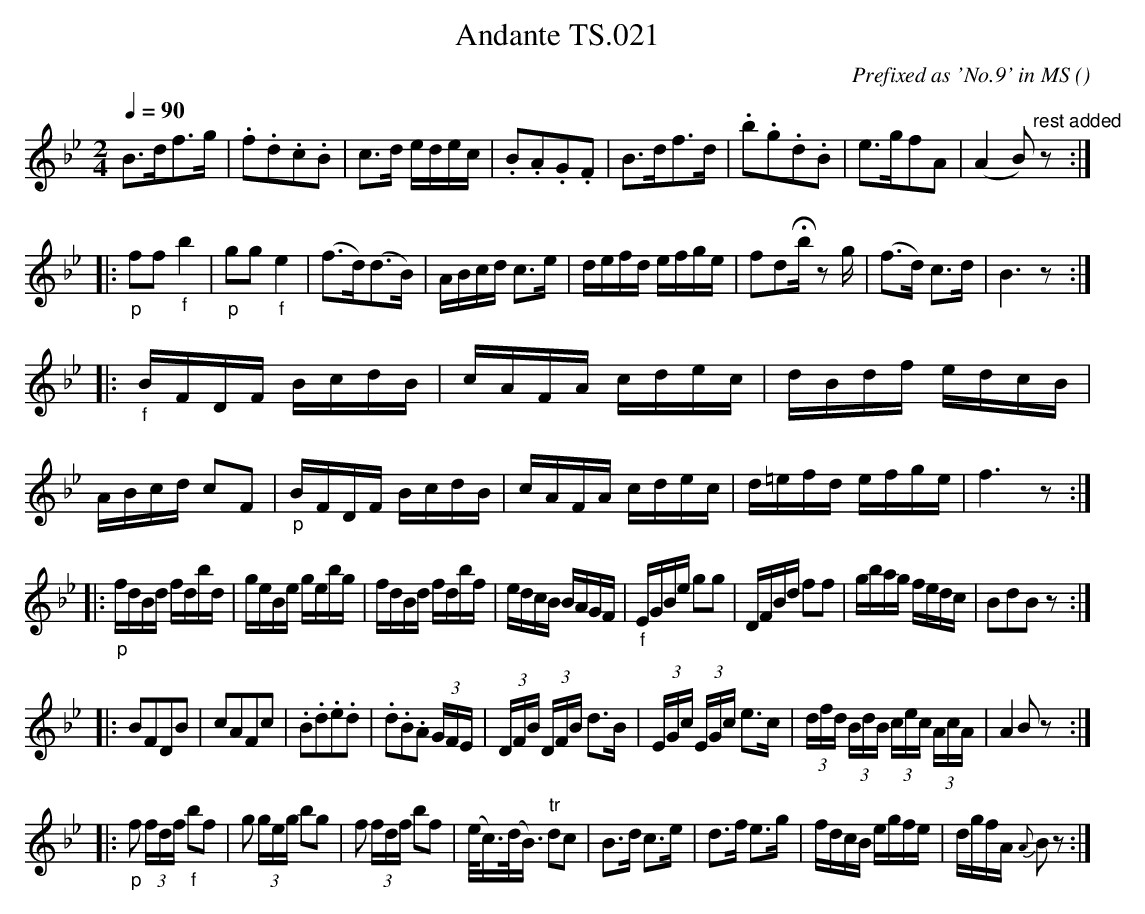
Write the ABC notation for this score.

X:1
T:Andante TS.021
M:2/4
L:1/8
Q:1/4=90
C:Prefixed as 'No.9' in MS
O:
K:Bb
B>df>g|.f.d.c.B|c>d e/d/e/c/|.B.A.G.F|B>df>d|.b.g.d.B|e>gfA|(A2B)"rest added"z:|
|:"_p"ff"_f"b2|"_p"gg"_f"e2|(f>d)(d>B)|A/B/c/d/ c>e|d/e/f/d/ e/f/g/e/|fdHb/ zg/|(f>d) c>d|B3z:|
|:"_f"B/F/D/F/ B/c/d/B/|c/A/F/A/ c/d/e/c/|d/B/d/f/ e/d/c/B/|A/B/c/d/ cF|"_p"B/F/D/F/ B/c/d/B/|c/A/F/A/ c/d/e/c/|d/=e/f/d/ e/f/g/e/|f3z:|
L:1/16
|:"_p"fdBd fdbd|geBe gebg|fdBd fdbf|edcB BAGF|"_f"EGBe g2g2|DFBd f2f2|gbag fedc|B2d2B2z2:|
|:B2F2D2B2|c2A2F2c2|.B2.d2.e2.d2|.d2.B2.A2 (3GFE|(3DFB (3DFB d2>B2|(3EGc (3EGc e2>c2|(3dfd (3BdB (3cec (3AcA|A4B2z2:|
|:"_p"f2 (3fdf "_f" b2f2|g2 (3geg b2g2|f2 (3fdf b2f2|(e<c)(d<B) "tr"d2c2|B2>d2 c2>e2|d2>f2 e2>g2|fdcB egfe|dgfA {A}B2z2:|]
